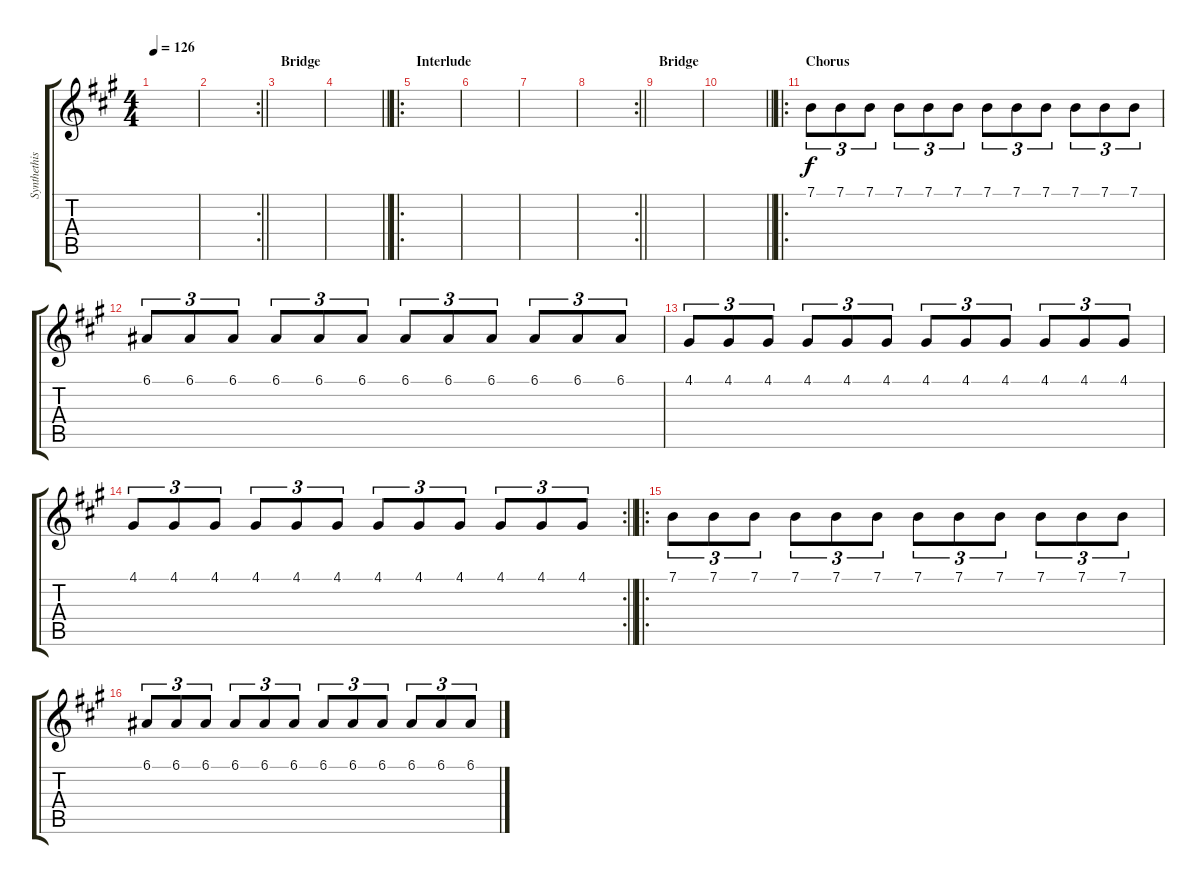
\track ("Synthethiser 2" "Synthethis") {instrument tremolostrings}
\staff {score tabs}
\tuning (E4 B3 G3 D3 A2 E2) {hide}
\ts (4 4)
\tempo 126
\clef g2
\ks a
|
\rc 2
\barLineRight lightlight
|
\section ("" "Bridge")
|
\barLineRight lightlight
|
\ro
\section ("" "Interlude")
|
|
|
\rc 2
\barLineRight lightlight
|
\section ("" "Bridge")
|
\barLineRight lightlight
|
\ro
\section ("" "Chorus")
7.1.8{tu (3 2)} 7.1.8{tu (3 2)} 7.1.8{tu (3 2)} 7.1.8{tu (3 2)} 7.1.8{tu (3 2)} 7.1.8{tu (3 2)} 7.1.8{tu (3 2)} 7.1.8{tu (3 2)} 7.1.8{tu (3 2)} 7.1.8{tu (3 2)} 7.1.8{tu (3 2)} 7.1.8{tu (3 2)} |
6.1.8{tu (3 2)} 6.1.8{tu (3 2)} 6.1.8{tu (3 2)} 6.1.8{tu (3 2)} 6.1.8{tu (3 2)} 6.1.8{tu (3 2)} 6.1.8{tu (3 2)} 6.1.8{tu (3 2)} 6.1.8{tu (3 2)} 6.1.8{tu (3 2)} 6.1.8{tu (3 2)} 6.1.8{tu (3 2)} |
4.1.8{tu (3 2)} 4.1.8{tu (3 2)} 4.1.8{tu (3 2)} 4.1.8{tu (3 2)} 4.1.8{tu (3 2)} 4.1.8{tu (3 2)} 4.1.8{tu (3 2)} 4.1.8{tu (3 2)} 4.1.8{tu (3 2)} 4.1.8{tu (3 2)} 4.1.8{tu (3 2)} 4.1.8{tu (3 2)} |
\rc 2
\barLineRight lightlight
4.1.8{tu (3 2)} 4.1.8{tu (3 2)} 4.1.8{tu (3 2)} 4.1.8{tu (3 2)} 4.1.8{tu (3 2)} 4.1.8{tu (3 2)} 4.1.8{tu (3 2)} 4.1.8{tu (3 2)} 4.1.8{tu (3 2)} 4.1.8{tu (3 2)} 4.1.8{tu (3 2)} 4.1.8{tu (3 2)} |
\ro
7.1.8{tu (3 2)} 7.1.8{tu (3 2)} 7.1.8{tu (3 2)} 7.1.8{tu (3 2)} 7.1.8{tu (3 2)} 7.1.8{tu (3 2)} 7.1.8{tu (3 2)} 7.1.8{tu (3 2)} 7.1.8{tu (3 2)} 7.1.8{tu (3 2)} 7.1.8{tu (3 2)} 7.1.8{tu (3 2)} |
6.1.8{tu (3 2)} 6.1.8{tu (3 2)} 6.1.8{tu (3 2)} 6.1.8{tu (3 2)} 6.1.8{tu (3 2)} 6.1.8{tu (3 2)} 6.1.8{tu (3 2)} 6.1.8{tu (3 2)} 6.1.8{tu (3 2)} 6.1.8{tu (3 2)} 6.1.8{tu (3 2)} 6.1.8{tu (3 2)}
